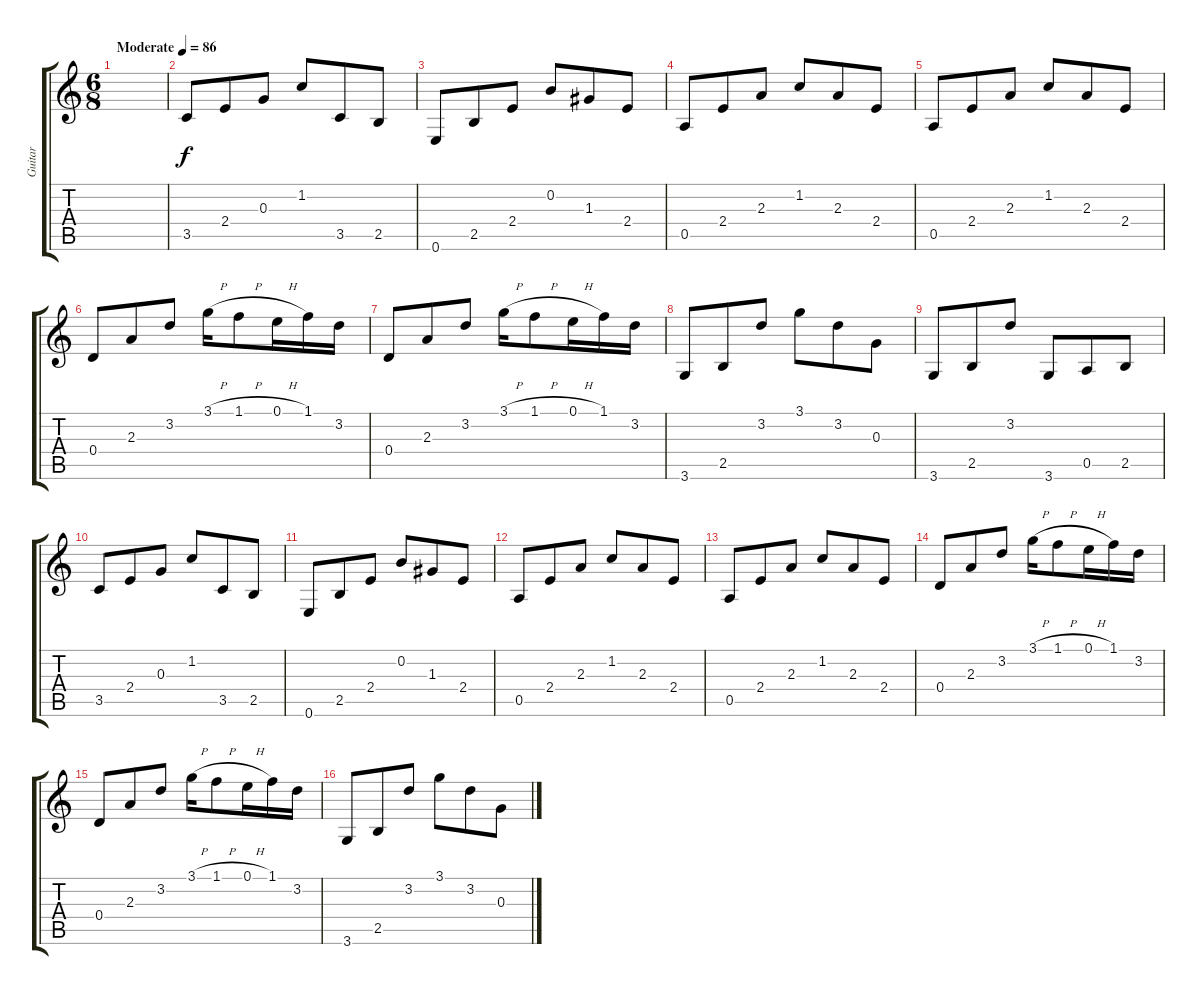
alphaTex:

\track ("Guitar" "Guitar") {instrument acousticguitarsteel}
\staff {score tabs}
\tuning (E4 B3 G3 D3 A2 E2) {hide}
\ts (6 8)
\tempo (86 "Moderate")
\clef g2
\ks c
|
3.5.8 2.4.8 0.3.8 1.2.8 3.5.8 2.5.8 |
0.6.8 2.5.8 2.4.8 0.2.8 1.3.8 2.4.8 |
0.5.8 2.4.8 2.3.8 1.2.8 2.3.8 2.4.8 |
0.5.8 2.4.8 2.3.8 1.2.8 2.3.8 2.4.8 |
0.4.8 2.3.8 3.2.8 3.1{h}.16 1.1{h}.8 0.1{h}.16 1.1.16 3.2.16 |
0.4.8 2.3.8 3.2.8 3.1{h}.16 1.1{h}.8 0.1{h}.16 1.1.16 3.2.16 |
3.6.8 2.5.8 3.2.8 3.1.8 3.2.8 0.3.8 |
3.6.8 2.5.8 3.2.8 3.6.8 0.5.8 2.5.8 |
3.5.8 2.4.8 0.3.8 1.2.8 3.5.8 2.5.8 |
0.6.8 2.5.8 2.4.8 0.2.8 1.3.8 2.4.8 |
0.5.8 2.4.8 2.3.8 1.2.8 2.3.8 2.4.8 |
0.5.8 2.4.8 2.3.8 1.2.8 2.3.8 2.4.8 |
0.4.8 2.3.8 3.2.8 3.1{h}.16 1.1{h}.8 0.1{h}.16 1.1.16 3.2.16 |
0.4.8 2.3.8 3.2.8 3.1{h}.16 1.1{h}.8 0.1{h}.16 1.1.16 3.2.16 |
3.6.8 2.5.8 3.2.8 3.1.8 3.2.8 0.3.8
